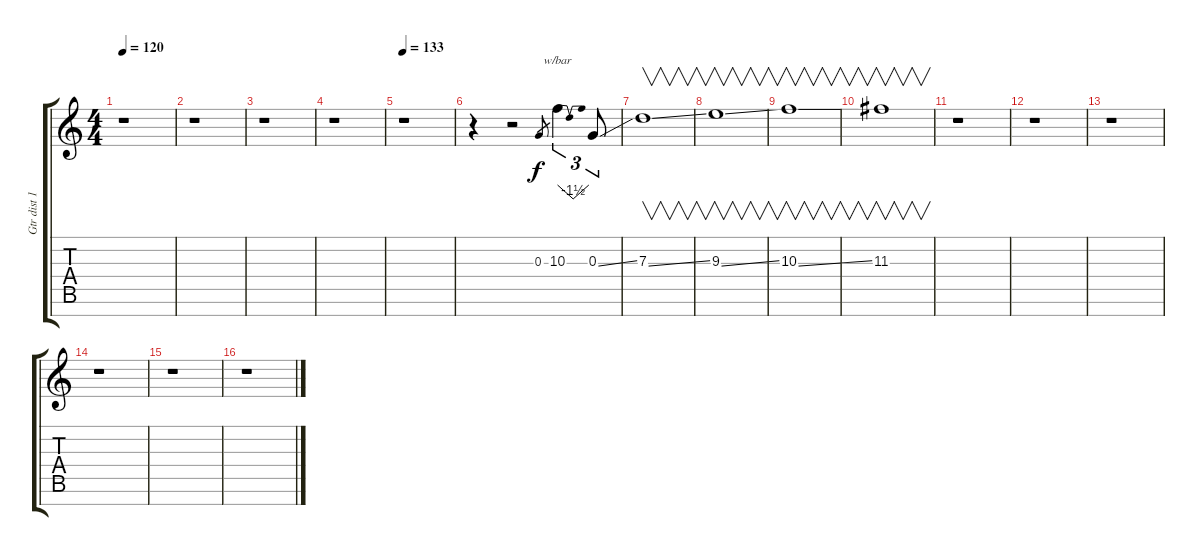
\track ("Gtr dist 1" "Gtr dist 1") {instrument distortionguitar}
\staff {score tabs}
\tuning (E4 B3 G3 D3 A2 E2 B1) {hide}
\ts (4 4)
\tempo 120
\clef g2
\ks c
r.1{dy f} |
r.1 |
r.1 |
r.1 |
\tempo 133
r.1 |
r.4 r.2 0.3.8{gr} 10.3.4{tu (3 2) tbe (dip default 0 0 30 -6 60 0)} 0.3{ss}.8{tu (3 2)} |
7.3{ss}.1{v} |
9.3{ss}.1{v} |
10.3{ss}.1{v} |
11.3.1{v} |
r.1 |
r.1 |
r.1 |
r.1 |
r.1 |
r.1
